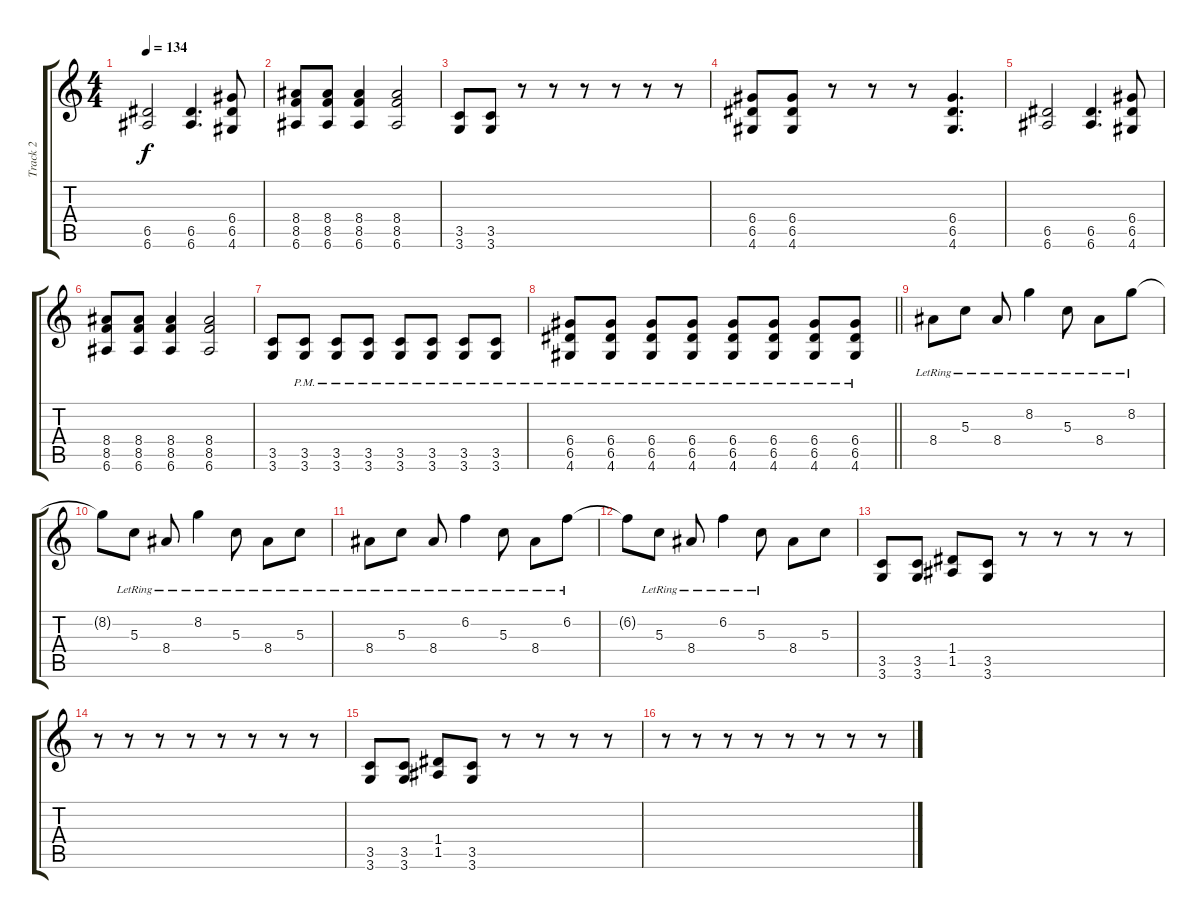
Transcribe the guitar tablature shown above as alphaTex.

\track ("Track 2" "Track 2") {instrument distortionguitar}
\staff {score tabs}
\tuning (E4 B3 G3 D3 A2 E2) {hide}
\ts (4 4)
\tempo 134
\clef g2
\ks c
(6.5 6.6).2{dy f} (6.5 6.6).4{d} (6.4 6.5 4.6).8 |
(8.4 8.5 6.6).8 (8.4 8.5 6.6).8 (8.4 8.5 6.6).4 (8.4 8.5 6.6).2 |
(3.5 3.6).8 (3.5 3.6).8 r.8 r.8 r.8 r.8 r.8 r.8 |
(6.4 6.5 4.6).8 (6.4 6.5 4.6).8 r.8 r.8 r.8 (6.4 6.5 4.6).4{d} |
(6.5 6.6).2 (6.5 6.6).4{d} (6.4 6.5 4.6).8 |
(8.4 8.5 6.6).8 (8.4 8.5 6.6).8 (8.4 8.5 6.6).4 (8.4 8.5 6.6).2 |
(3.5 3.6).8 (3.5{pm} 3.6{pm}).8 (3.5{pm} 3.6{pm}).8 (3.5{pm} 3.6{pm}).8 (3.5{pm} 3.6{pm}).8 (3.5{pm} 3.6{pm}).8 (3.5{pm} 3.6{pm}).8 (3.5{pm} 3.6{pm}).8 |
\barLineRight lightlight
(6.4{pm} 6.5{pm} 4.6{pm}).8 (6.4{pm} 6.5{pm} 4.6{pm}).8 (6.4{pm} 6.5{pm} 4.6{pm}).8 (6.4{pm} 6.5{pm} 4.6{pm}).8 (6.4{pm} 6.5{pm} 4.6{pm}).8 (6.4{pm} 6.5{pm} 4.6{pm}).8 (6.4{pm} 6.5{pm} 4.6{pm}).8 (6.4{pm} 6.5{pm} 4.6{pm}).8 |
8.4{lr}.8 5.3{lr}.8 8.4{lr}.8 8.2{lr}.4 5.3{lr}.8 8.4{lr}.8 8.2{lr}.8 |
8.2{t}.8 5.3{lr}.8 8.4{lr}.8 8.2{lr}.4 5.3{lr}.8 8.4{lr}.8 5.3{lr}.8 |
8.4{lr}.8 5.3{lr}.8 8.4{lr}.8 6.2{lr}.4 5.3{lr}.8 8.4{lr}.8 6.2{lr}.8 |
6.2{t}.8 5.3{lr}.8 8.4{lr}.8 6.2{lr}.4 5.3{lr}.8 8.4.8 5.3.8 |
(3.5 3.6).8 (3.5 3.6).8 (1.4 1.5).8 (3.5 3.6).8 r.8 r.8 r.8 r.8 |
r.8 r.8 r.8 r.8 r.8 r.8 r.8 r.8 |
(3.5 3.6).8 (3.5 3.6).8 (1.4 1.5).8 (3.5 3.6).8 r.8 r.8 r.8 r.8 |
r.8 r.8 r.8 r.8 r.8 r.8 r.8 r.8
